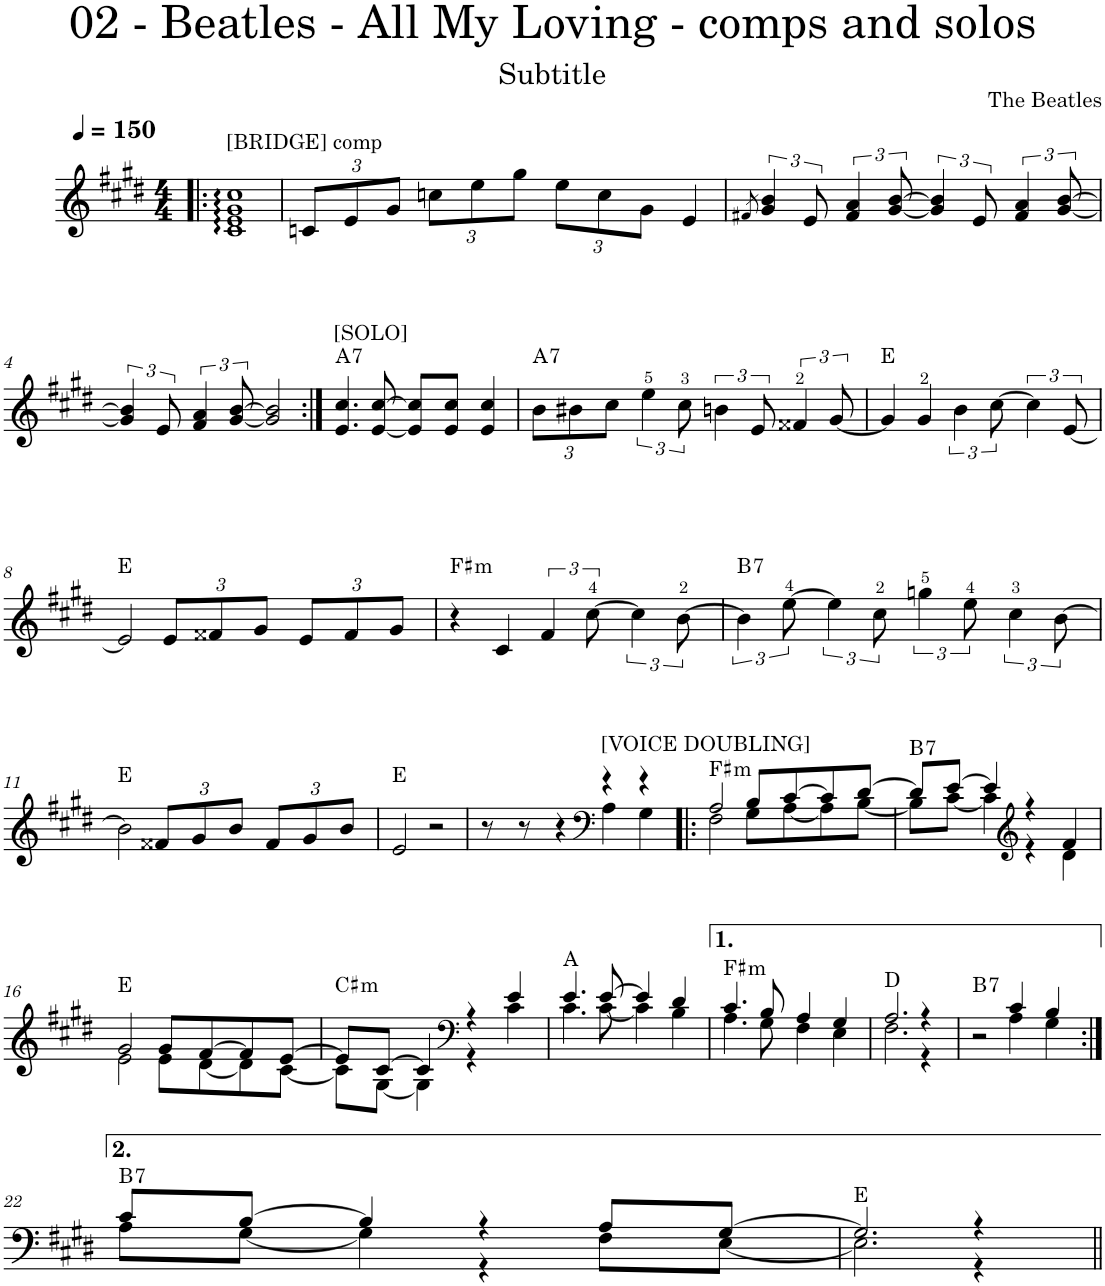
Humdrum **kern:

**kern	**harte
*part1	*part1
*staff1	*
*I"Piano	*
*I'Pno.	*
*clefG2	*
*k[f#c#g#d#]	*
*M4/4	*
*MM150	*
=1!|:	=1!|:
!LO:TX:a:t=[BRIDGE] comp	!
1c#: 1e: 1g#: 1cc#:	.
=2	=2
*Xbrackettup	*
12cn/L	.
12e/	.
12g#/J	.
12ccn\L	.
12ee\	.
12gg#\J	.
12ee\L	.
12cc\	.
12g#\J	.
4e/	.
=3	=3
8qf#X/	.
*brackettup	*
6g#/ 6b/	.
12e/	.
6f#/ 6a/	.
[4g#/ [4b/	.
12e/	.
6f#/ 6a/	.
[12g#/ [12b/	.
!!LO:LB:g=z
=4	=4
6g#/] 6b/]	.
12e/	.
6f#/ 6a/	.
[12g#/ [12b/	.
2g#/] 2b/]	.
=5:|!	=5:|!
!LO:TX:a:t=[SOLO]	!LO:H:kt=7
4.e/ 4.cc#/	A:7
[8e/ [8cc#/	.
8e/] 8cc#/]L	.
8e/ 8cc#/J	.
4e/ 4cc#/	.
=6	=6
*Xbrackettup	*
!	!LO:H:kt=7
12b\L	A:7
12b#X\	.
12cc#\J	.
*brackettup	*
6ee\	.
12cc#\	.
6bn\	.
12e/	.
6f##X/	.
[12g#/	.
=7	=7
4g#/]	E:maj
4g#/	.
6b\	.
[4cc#\	.
[12e/	.
!!LO:LB:g=z
=8	=8
2e/]	E:maj
*Xbrackettup	*
12e/L	.
12f##X/	.
12g#/J	.
12e/L	.
12f##/	.
12g#/J	.
=9	=9
!	!LO:H:kt=m
4r	F#:min
4c#/	.
6f#/	.
[4cc#\	.
[12b\	.
=10	=10
!	!LO:H:kt=7
6b\]	B:7
[4ee\	.
*brackettup	*
12cc#\	.
6ggn\	.
12ee\	.
6cc#\	.
[12b\	.
!!LO:LB:g=z
=11	=11
2b\]	E:maj
*Xbrackettup	*
12f##X/L	.
12g#/	.
12b/J	.
12f##/L	.
12g#/	.
12b/J	.
=12	=12
2e/	E:maj
2r	.
=13	=13
*^	*
8r	2ryy	.
8r	.	.
4r	.	.
*clefF4	*	*
!LO:TX:a:t=[VOICE DOUBLING]	!	!
4r	4A\	.
4r	4G#\	.
=14!|:	=14!|:	=14!|:
!	!	!LO:H:kt=m
2A/	2F#\	F#:min
8B/L	8G#\L	.
[8c#/	[8A\	.
8c#/]	8A\]	.
[8d#/J	[8B\J	.
=15	=15	=15
!	!	!LO:H:kt=7
8d#/L]	8B\L]	B:7
[8e/J	[8c#\J	.
4e/]	4c#\]	.
*clefG2	*	*
4r	4r	.
4f#/	4d#\	.
!!LO:LB:g=z	!!
=16	=16	=16
2g#/	2e\	E:maj
8g#/L	8e\L	.
[8f#/	[8d#\	.
8f#/]	8d#\]	.
[8e/J	[8c#\J	.
=17	=17	=17
!	!	!LO:H:kt=m
8e/L]	8c#\L]	C#:min
[8c#/J	[8G#\J	.
4c#/]	4G#\]	.
*clefF4	*	*
4r	4r	.
4e/	4c#\	.
=18	=18	=18
4.e/	4.c#\	A:maj
[8e/	[8c#\	.
4e/]	4c#\]	.
4d#/	4B\	.
=19	=19	=19
!	!	!LO:H:kt=m
4.c#/	4.A\	F#:min
8B/	8G#\	.
4A/	4F#\	.
4G#/	4E\	.
=20	=20	=20
2.A/	2.F#\	D:maj
4r	4r	.
=21	=21	=21
!	!	!LO:H:kt=7
2r	2ryy	B:7
4c#/	4A\	.
4B/	4G#\	.
!!LO:LB:g=z	!!
=22:|!	=22:|!	=22:|!
!	!	!LO:H:kt=7
8c#/L	8A\L	B:7
[8B/J	[8G#\J	.
4B/]	4G#\]	.
4r	4r	.
8A/L	8F#\L	.
[8G#/J	[8E\J	.
=23	=23	=23
2.G#/]	2.E\]	E:maj
4r	4r	.
*v	*v	*
=||	=||
*-	*-
